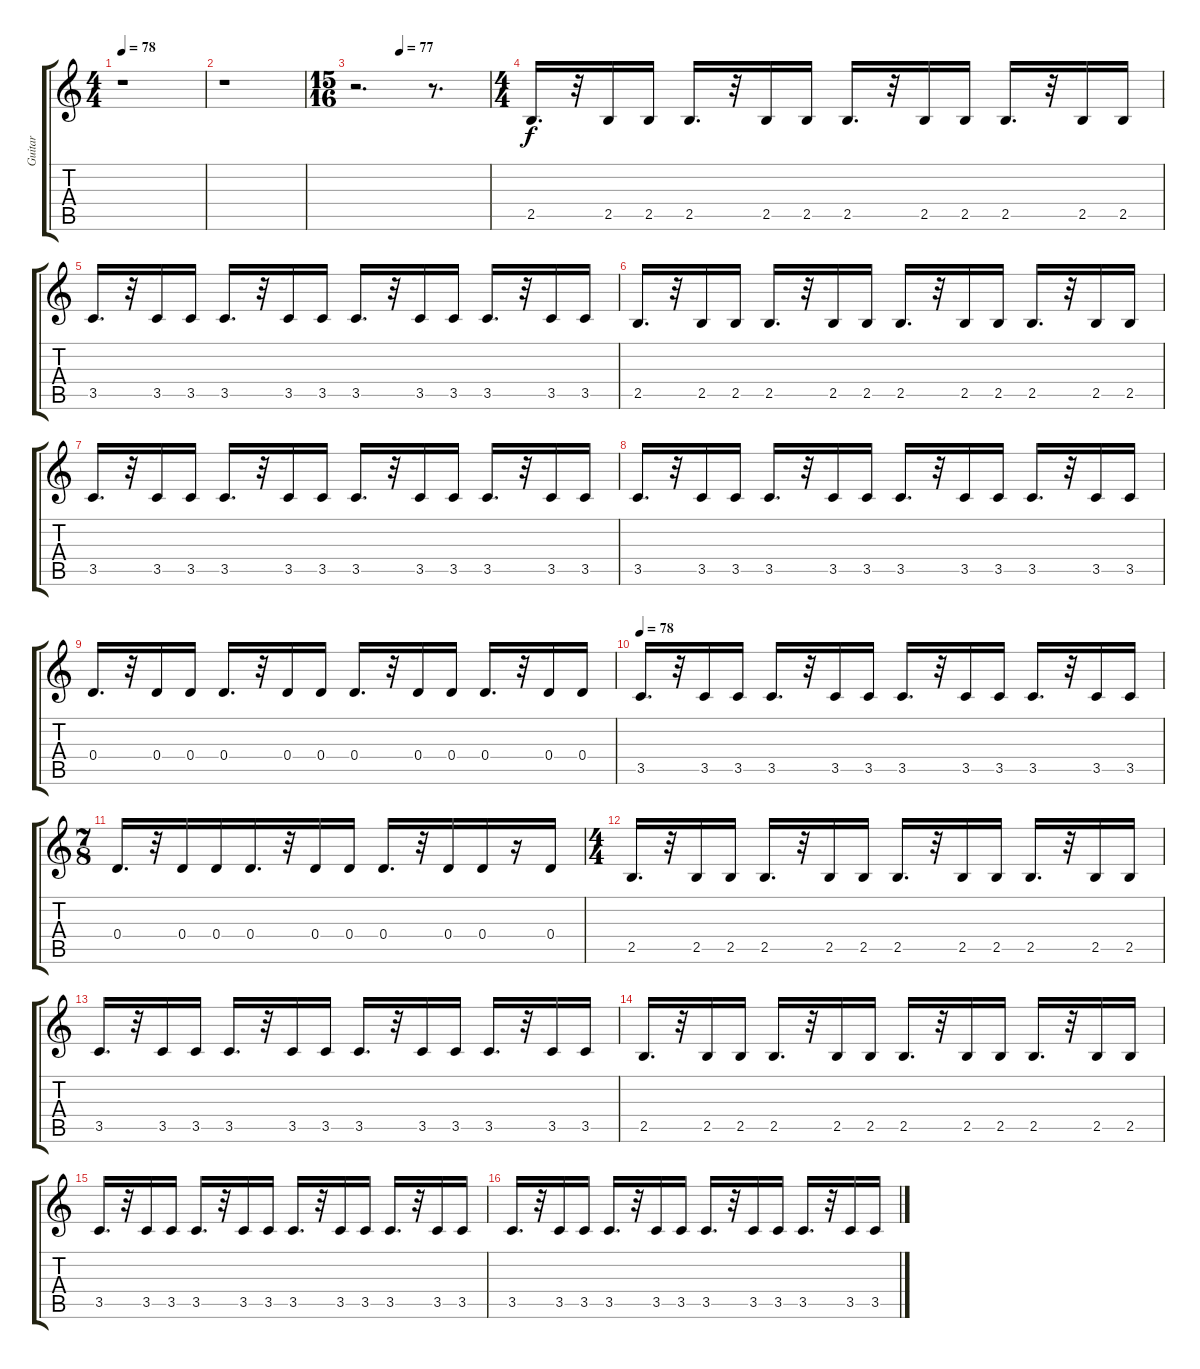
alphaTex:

\track ("Guitar" "Guitar") {instrument electricguitarmuted}
\staff {score tabs}
\tuning (E4 B3 G3 D3 A2 E2) {hide}
\ts (4 4)
\tempo 78
\clef g2
\ks c
r.1{dy f} |
r.1 |
\ts (15 16)
\tempo (77 0.3333333333333333)
r.2{d} r.8{d} |
\ts (4 4)
2.5.16{d} r.32 2.5.16 2.5.16 2.5.16{d} r.32 2.5.16 2.5.16 2.5.16{d} r.32 2.5.16 2.5.16 2.5.16{d} r.32 2.5.16 2.5.16 |
3.5.16{d} r.32 3.5.16 3.5.16 3.5.16{d} r.32 3.5.16 3.5.16 3.5.16{d} r.32 3.5.16 3.5.16 3.5.16{d} r.32 3.5.16 3.5.16 |
2.5.16{d} r.32 2.5.16 2.5.16 2.5.16{d} r.32 2.5.16 2.5.16 2.5.16{d} r.32 2.5.16 2.5.16 2.5.16{d} r.32 2.5.16 2.5.16 |
3.5.16{d} r.32 3.5.16 3.5.16 3.5.16{d} r.32 3.5.16 3.5.16 3.5.16{d} r.32 3.5.16 3.5.16 3.5.16{d} r.32 3.5.16 3.5.16 |
3.5.16{d} r.32 3.5.16 3.5.16 3.5.16{d} r.32 3.5.16 3.5.16 3.5.16{d} r.32 3.5.16 3.5.16 3.5.16{d} r.32 3.5.16 3.5.16 |
0.4.16{d} r.32 0.4.16 0.4.16 0.4.16{d} r.32 0.4.16 0.4.16 0.4.16{d} r.32 0.4.16 0.4.16 0.4.16{d} r.32 0.4.16 0.4.16 |
\tempo 78
3.5.16{d} r.32 3.5.16 3.5.16 3.5.16{d} r.32 3.5.16 3.5.16 3.5.16{d} r.32 3.5.16 3.5.16 3.5.16{d} r.32 3.5.16 3.5.16 |
\ts (7 8)
0.4.16{d} r.32 0.4.16 0.4.16 0.4.16{d} r.32 0.4.16 0.4.16 0.4.16{d} r.32 0.4.16 0.4.16 r.16 0.4.16 |
\ts (4 4)
2.5.16{d} r.32 2.5.16 2.5.16 2.5.16{d} r.32 2.5.16 2.5.16 2.5.16{d} r.32 2.5.16 2.5.16 2.5.16{d} r.32 2.5.16 2.5.16 |
3.5.16{d} r.32 3.5.16 3.5.16 3.5.16{d} r.32 3.5.16 3.5.16 3.5.16{d} r.32 3.5.16 3.5.16 3.5.16{d} r.32 3.5.16 3.5.16 |
2.5.16{d} r.32 2.5.16 2.5.16 2.5.16{d} r.32 2.5.16 2.5.16 2.5.16{d} r.32 2.5.16 2.5.16 2.5.16{d} r.32 2.5.16 2.5.16 |
3.5.16{d} r.32 3.5.16 3.5.16 3.5.16{d} r.32 3.5.16 3.5.16 3.5.16{d} r.32 3.5.16 3.5.16 3.5.16{d} r.32 3.5.16 3.5.16 |
3.5.16{d} r.32 3.5.16 3.5.16 3.5.16{d} r.32 3.5.16 3.5.16 3.5.16{d} r.32 3.5.16 3.5.16 3.5.16{d} r.32 3.5.16 3.5.16
